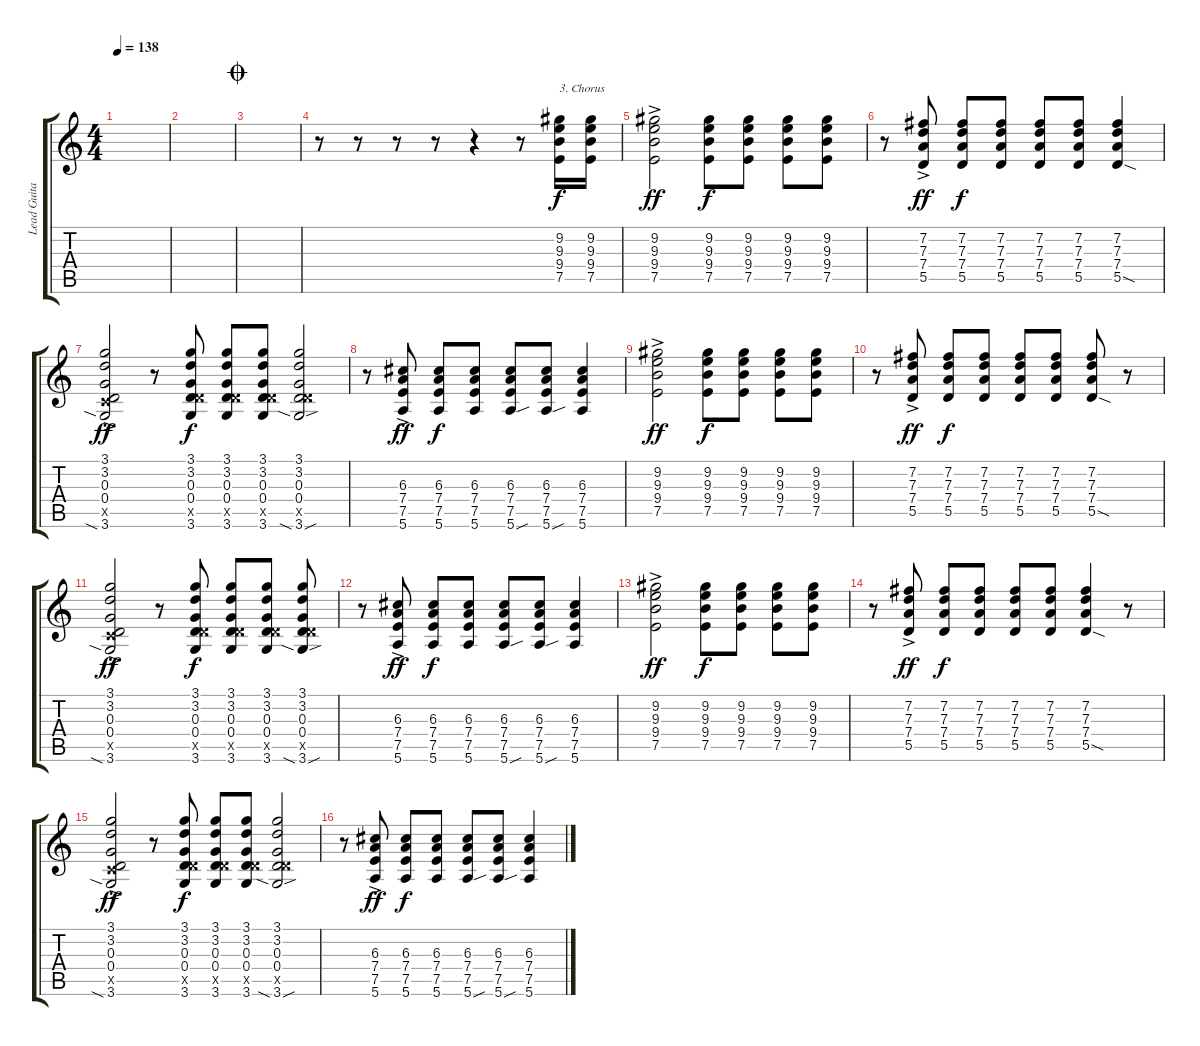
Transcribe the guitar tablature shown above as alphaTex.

\track ("Lead Guitar (The Edge)" "Lead Guita") {instrument distortionguitar}
\staff {score tabs}
\tuning (E4 B3 G3 D3 A2 E2) {hide}
\ts (4 4)
\tempo 138
\clef g2
\ks c
|
|
\jump coda
|
r.8 r.8 r.8 r.8 r.4 r.8 (9.2 9.3 9.4 7.5).16{txt "3. Chorus" dy f} (9.2 9.3 9.4 7.5).16 |
(9.2 9.3 9.4 7.5{ac}).2{dy ff} (9.2 9.3 9.4 7.5).8{dy f} (9.2 9.3 9.4 7.5).8 (9.2 9.3 9.4 7.5).8 (9.2 9.3 9.4 7.5).8 |
r.8 (7.2 7.3 7.4 5.5{ac}).8{dy ff} (7.2 7.3 7.4 5.5).8{dy f} (7.2 7.3 7.4 5.5).8 (7.2 7.3 7.4 5.5).8 (7.2 7.3 7.4 5.5).8 (7.2 7.3 7.4 5.5{sod}).4 |
(3.1 3.2 0.3 0.4 3.5{ac x} 3.6{sia}).2{dy ff} r.8 (3.1 3.2 0.3 0.4 5.5{x} 3.6).8{dy f} (3.1 3.2 0.3 0.4 5.5{x} 3.6).8 (3.1 3.2 0.3 0.4 5.5{x} 3.6).8 (3.1 3.2 0.3 0.4 5.5{x} 3.6{sia sou}).2 |
r.8 (6.3 7.4 7.5{ac} 5.6).8{dy ff} (6.3 7.4 7.5 5.6).8{dy f} (6.3 7.4 7.5 5.6).8 (6.3 7.4 7.5 5.6{sou}).8 (6.3 7.4 7.5 5.6{sou}).8 (6.3 7.4 7.5 5.6).4 |
(9.2 9.3 9.4 7.5{ac}).2{dy ff} (9.2 9.3 9.4 7.5).8{dy f} (9.2 9.3 9.4 7.5).8 (9.2 9.3 9.4 7.5).8 (9.2 9.3 9.4 7.5).8 |
r.8 (7.2 7.3 7.4 5.5{ac}).8{dy ff} (7.2 7.3 7.4 5.5).8{dy f} (7.2 7.3 7.4 5.5).8 (7.2 7.3 7.4 5.5).8 (7.2 7.3 7.4 5.5).8 (7.2 7.3 7.4 5.5{sod}).8 r.8 |
(3.1 3.2 0.3 0.4 3.5{ac x} 3.6{sia}).2{dy ff} r.8 (3.1 3.2 0.3 0.4 5.5{x} 3.6).8{dy f} (3.1 3.2 0.3 0.4 5.5{x} 3.6).8 (3.1 3.2 0.3 0.4 5.5{x} 3.6).8 (3.1 3.2 0.3 0.4 5.5{x} 3.6{sia sou}).8 |
r.8 (6.3 7.4 7.5{ac} 5.6).8{dy ff} (6.3 7.4 7.5 5.6).8{dy f} (6.3 7.4 7.5 5.6).8 (6.3 7.4 7.5 5.6{sou}).8 (6.3 7.4 7.5 5.6{sou}).8 (6.3 7.4 7.5 5.6).4 |
(9.2 9.3 9.4 7.5{ac}).2{dy ff} (9.2 9.3 9.4 7.5).8{dy f} (9.2 9.3 9.4 7.5).8 (9.2 9.3 9.4 7.5).8 (9.2 9.3 9.4 7.5).8 |
r.8 (7.2 7.3 7.4 5.5{ac}).8{dy ff} (7.2 7.3 7.4 5.5).8{dy f} (7.2 7.3 7.4 5.5).8 (7.2 7.3 7.4 5.5).8 (7.2 7.3 7.4 5.5).8 (7.2 7.3 7.4 5.5{sod}).4 r.8 |
(3.1 3.2 0.3 0.4 3.5{ac x} 3.6{sia}).2{dy ff} r.8 (3.1 3.2 0.3 0.4 5.5{x} 3.6).8{dy f} (3.1 3.2 0.3 0.4 5.5{x} 3.6).8 (3.1 3.2 0.3 0.4 5.5{x} 3.6).8 (3.1 3.2 0.3 0.4 5.5{x} 3.6{sia sou}).2 |
r.8 (6.3 7.4 7.5{ac} 5.6).8{dy ff} (6.3 7.4 7.5 5.6).8{dy f} (6.3 7.4 7.5 5.6).8 (6.3 7.4 7.5 5.6{sou}).8 (6.3 7.4 7.5 5.6{sou}).8 (6.3 7.4 7.5 5.6).4
